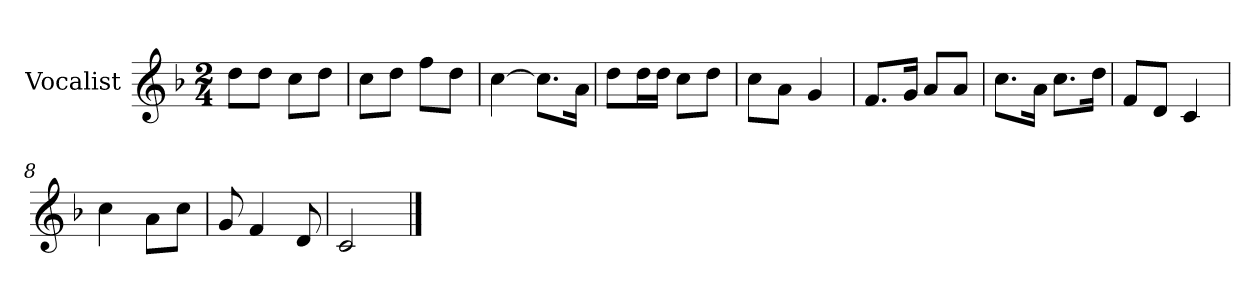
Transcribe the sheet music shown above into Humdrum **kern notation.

**kern
*part1
*staff1
*I"Vocalist
*k[b-]
*F:
*M2/4
=
8ddL
8ddJ
8ccL
8ddJ
=1
8ccL
8ddJ
8ffL
8ddJ
=2
[4cc
8.ccL]
16aJk
=3
8ddL
16ddL
16ddJJ
8ccL
8ddJ
=4
8ccL
8aJ
4g
=5
8.fL
16gJk
8aL
8aJ
=6
8.ccL
16aJk
8.ccL
16ddJk
=7
8fL
8dJ
4c
=8
4cc
8aL
8ccJ
=9
8g
4f
8d
=10
2c
==
*-
